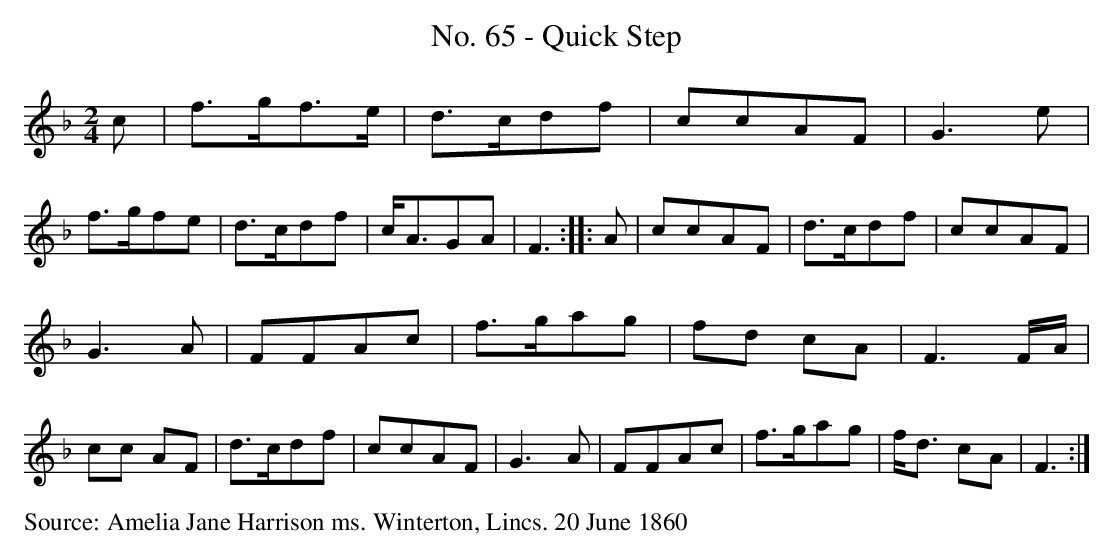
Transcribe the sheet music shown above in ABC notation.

X:1
T:No. 65 - Quick Step
M:2/4
L:1/8
K:F
c|f>gf>e|d>cdf|ccAF|G3e|f>gfe|d>cdf|c<AGA|F3::A|ccAF|d>cdf|ccAF|
G3A|FFAc|f>gag|fd cA|F3F/A/|cc AF|d>cdf|ccAF|G3A|FFAc|f>gag|f<d cA|F3:|
